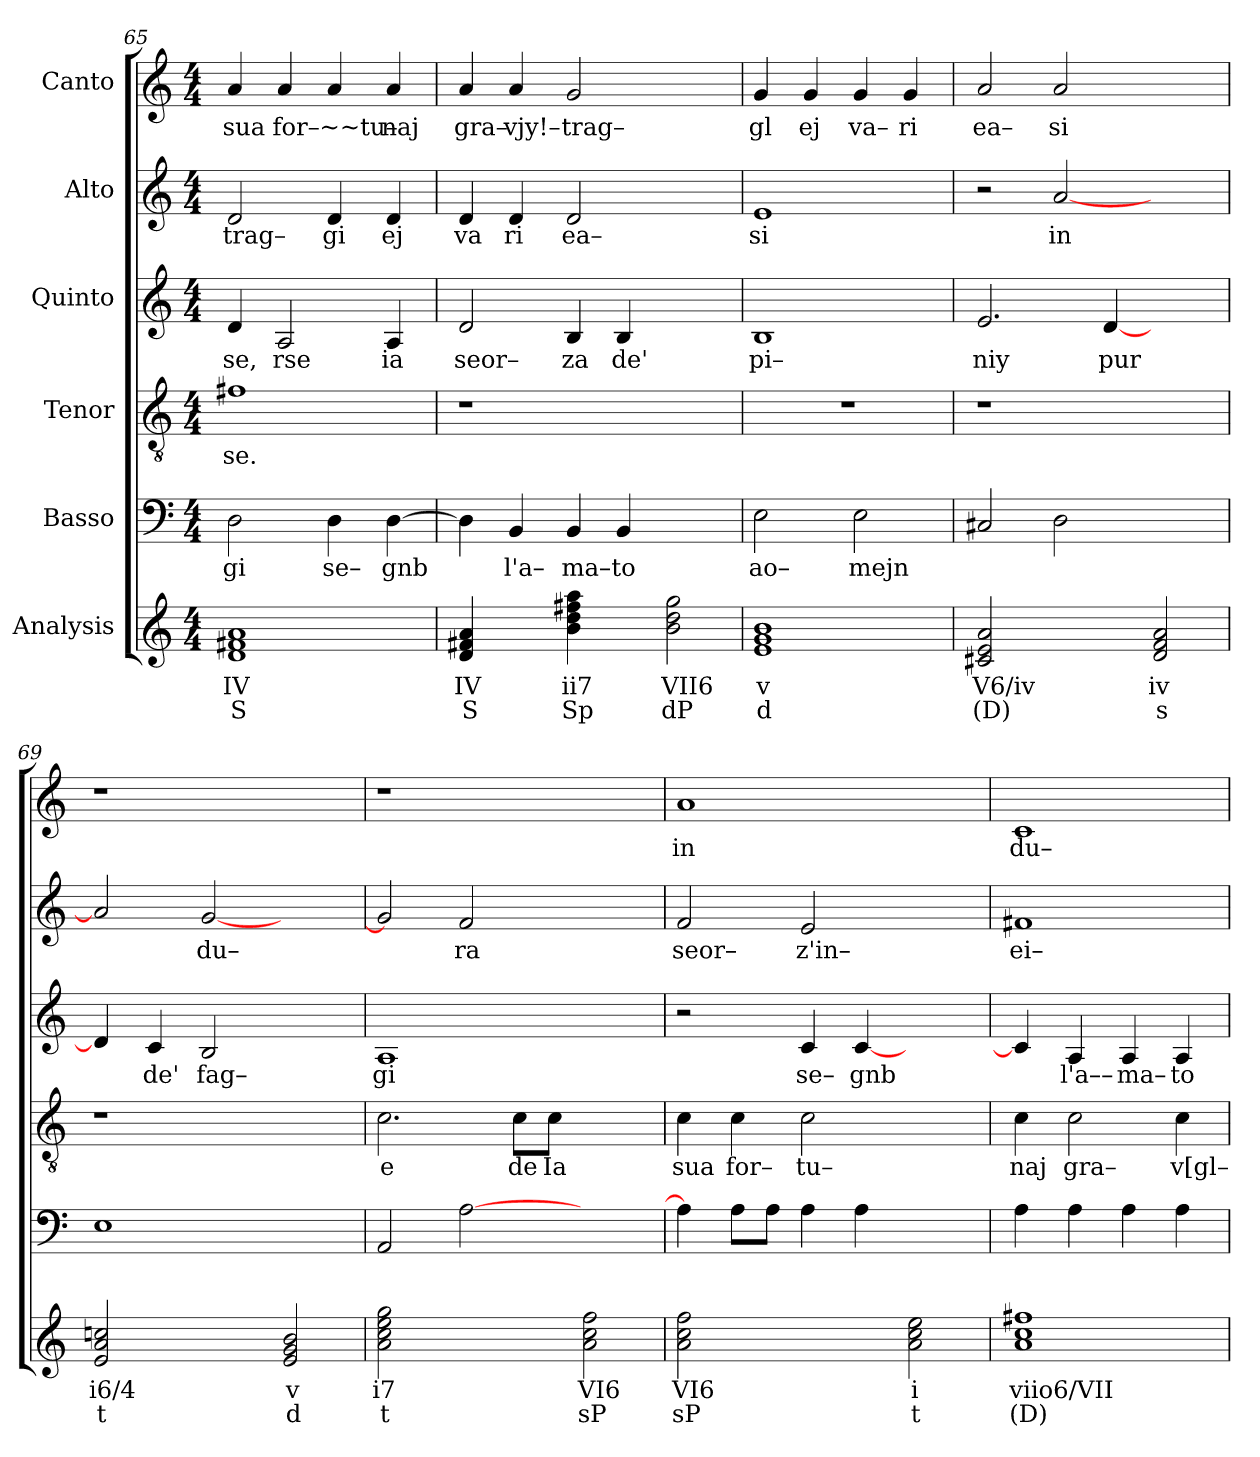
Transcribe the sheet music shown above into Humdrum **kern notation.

**kern	**text	**text	**kern	**text	**kern	**text	**kern	**text	**kern	**text	**kern	**text
*part6	*part6	*part6	*part5	*part5	*part4	*part4	*part3	*part3	*part2	*part2	*part1	*part1
*staff6	*staff6	*staff6	*staff5	*staff5	*staff4	*staff4	*staff3	*staff3	*staff2	*staff2	*staff1	*staff1
*I"Analysis	*	*	*I"Basso	*	*I"Tenor	*	*I"Quinto	*	*I"Alto	*	*I"Canto	*
*	*	*	*clefF4	*	*clefGv2	*	*clefG2	*	*clefG2	*	*clefG2	*
*k[]	*	*	*k[]	*	*k[]	*	*k[]	*	*k[]	*	*k[]	*
*M4/4	*	*	*M4/4	*	*M4/4	*	*M4/4	*	*M4/4	*	*M4/4	*
=65	=65	=65	=65	=65	=65	=65	=65	=65	=65	=65	=65	=65
!	!	!	!	!LO:LY:b	!	!	!	!	!	!	!	!
!	!	!	!	!	!	!LO:LY:b	!	!	!	!	!	!
!	!	!	!	!	!	!	!	!LO:LY:b	!	!	!	!
!	!	!	!	!	!	!	!	!	!	!LO:LY:b	!	!
!	!	!	!	!	!	!	!	!	!	!	!	!LO:LY:b
1d 1f#X 1a	IV	S	2D\	gi	1f#X	se.	4d/	se,	2d/	trag–	4a/	sua
!	!	!	!	!	!	!	!	!LO:LY:b	!	!	!	!
!	!	!	!	!	!	!	!	!	!	!	!	!LO:LY:b
.	.	.	.	.	.	.	2A/	rse	.	.	4a/	for–
!	!	!	!	!LO:LY:b	!	!	!	!	!	!	!	!
!	!	!	!	!	!	!	!	!	!	!LO:LY:b	!	!
!	!	!	!	!	!	!	!	!	!	!	!	!LO:LY:b
.	.	.	4D\	se–	.	.	.	.	4d/	gi	4a/	~~tu–
!	!	!	!	!LO:LY:b	!	!	!	!	!	!	!	!
!	!	!	!	!	!	!	!	!LO:LY:b	!	!	!	!
!	!	!	!	!	!	!	!	!	!	!LO:LY:b	!	!
!	!	!	!	!	!	!	!	!	!	!	!	!LO:LY:b
.	.	.	[4D\	gnb	.	.	4A/	ia	4d/	ej	4a/	naj
=66	=66	=66	=66	=66	=66	=66	=66	=66	=66	=66	=66	=66
!	!	!	!	!	!	!	!	!LO:LY:b	!	!	!	!
!	!	!	!	!	!	!	!	!	!	!LO:LY:b	!	!
!	!	!	!	!	!	!	!	!	!	!	!	!LO:LY:b
4d 4f#X 4a	IV	S	4D\]	.	1r	.	2d/	seor–	4d/	va	4a/	gra–
!	!	!	!	!LO:LY:b	!	!	!	!	!	!	!	!
!	!	!	!	!	!	!	!	!	!	!LO:LY:b	!	!
!	!	!	!	!	!	!	!	!	!	!	!	!LO:LY:b
4ryy	.	.	4BB/	l'a–	.	.	.	.	4d/	ri	4a/	vjy!–
!	!	!	!	!LO:LY:b	!	!	!	!	!	!	!	!
!	!	!	!	!	!	!	!	!LO:LY:b	!	!	!	!
!	!	!	!	!	!	!	!	!	!	!LO:LY:b	!	!
!	!	!	!	!	!	!	!	!	!	!	!	!LO:LY:b
4b 4dd 4ff#X 4aa	ii7	Sp	4BB/	ma–	.	.	4B/	za	2d/	ea–	2g/	trag–
!	!	!	!	!LO:LY:b	!	!	!	!	!	!	!	!
!	!	!	!	!	!	!	!	!LO:LY:b	!	!	!	!
4ryy	.	.	4BB/	to	.	.	4B/	de'	.	.	.	.
2b 2dd 2gg	VII6	dP	2ryy	.	2ryy	.	2ryy	.	2ryy	.	2ryy	.
=67	=67	=67	=67	=67	=67	=67	=67	=67	=67	=67	=67	=67
!	!	!	!	!LO:LY:b	!	!	!	!	!	!	!	!
!	!	!	!	!	!	!	!	!LO:LY:b	!	!	!	!
!	!	!	!	!	!	!	!	!	!	!LO:LY:b	!	!
!	!	!	!	!	!	!	!	!	!	!	!	!LO:LY:b
1e 1g 1b	v	d	2E\	ao–	1r	.	1B	pi–	1e	si	4g/	gl
!	!	!	!	!	!	!	!	!	!	!	!	!LO:LY:b
.	.	.	.	.	.	.	.	.	.	.	4g/	ej
!	!	!	!	!LO:LY:b	!	!	!	!	!	!	!	!
!	!	!	!	!	!	!	!	!	!	!	!	!LO:LY:b
.	.	.	2E\	mejn	.	.	.	.	.	.	4g/	va–
!	!	!	!	!	!	!	!	!	!	!	!	!LO:LY:b
.	.	.	.	.	.	.	.	.	.	.	4g/	ri
=68	=68	=68	=68	=68	=68	=68	=68	=68	=68	=68	=68	=68
!	!	!	!	!	!	!	!	!LO:LY:b	!	!	!	!
!	!	!	!	!	!	!	!	!	!	!	!	!LO:LY:b
2c#X 2e 2a	V6/iv	(D)	2C#X/	.	1r	.	2.e/	niy	2r	.	2a/	ea–
!	!	!	!	!	!	!	!	!	!	!LO:LY:b	!	!
!	!	!	!	!	!	!	!	!	!	!	!	!LO:LY:b
2ryy	.	.	2D\	.	.	.	.	.	[2a/	in	2a/	si
!	!	!	!	!	!	!	!	!LO:LY:b	!	!	!	!
.	.	.	.	.	.	.	[4d/	pur	.	.	.	.
2d 2f 2a	iv	s	2ryy	.	2ryy	.	2ryy	.	2ryy	.	2ryy	.
=69	=69	=69	=69	=69	=69	=69	=69	=69	=69	=69	=69	=69
2e 2a 2ccn	i6/4	t	1E	.	1r	.	4d/]	.	2a/]	.	1r	.
!	!	!	!	!	!	!	!	!LO:LY:b	!	!	!	!
.	.	.	.	.	.	.	4c/	de'	.	.	.	.
!	!	!	!	!	!	!	!	!LO:LY:b	!	!	!	!
!	!	!	!	!	!	!	!	!	!	!LO:LY:b	!	!
2ryy	.	.	.	.	.	.	2B/	fag–	[2g/	du–	.	.
2e 2g 2b	v	d	2ryy	.	2ryy	.	2ryy	.	2ryy	.	2ryy	.
=70	=70	=70	=70	=70	=70	=70	=70	=70	=70	=70	=70	=70
!	!	!	!	!	!	!LO:LY:b	!	!	!	!	!	!
!	!	!	!	!	!	!	!	!LO:LY:b	!	!	!	!
2a 2cc 2ee 2gg	i7	t	2AA/	.	2.c\	e	1A	gi	2g/]	.	1r	.
!	!	!	!	!	!	!	!	!	!	!LO:LY:b	!	!
2ryy	.	.	[2A\	.	.	.	.	.	2f/	ra	.	.
!	!	!	!	!	!	!LO:LY:b	!	!	!	!	!	!
.	.	.	.	.	8c\L	de	.	.	.	.	.	.
!	!	!	!	!	!	!LO:LY:b	!	!	!	!	!	!
.	.	.	.	.	8c\J	Ia	.	.	.	.	.	.
2a 2cc 2ff	VI6	sP	2ryy	.	2ryy	.	2ryy	.	2ryy	.	2ryy	.
=71	=71	=71	=71	=71	=71	=71	=71	=71	=71	=71	=71	=71
!	!	!	!	!	!	!LO:LY:b	!	!	!	!	!	!
!	!	!	!	!	!	!	!	!	!	!LO:LY:b	!	!
!	!	!	!	!	!	!	!	!	!	!	!	!LO:LY:b
2a 2cc 2ff	VI6	sP	4A\]	.	4c\	sua	2r	.	2f/	seor–	1a	in
!	!	!	!	!	!	!LO:LY:b	!	!	!	!	!	!
.	.	.	8A\L	.	4c\	for–	.	.	.	.	.	.
.	.	.	8A\J	.	.	.	.	.	.	.	.	.
!	!	!	!	!	!	!LO:LY:b	!	!	!	!	!	!
!	!	!	!	!	!	!	!	!LO:LY:b	!	!	!	!
!	!	!	!	!	!	!	!	!	!	!LO:LY:b	!	!
2ryy	.	.	4A\	.	2c\	tu–	4c/	se–	2e/	z'in–	.	.
!	!	!	!	!	!	!	!	!LO:LY:b	!	!	!	!
.	.	.	4A\	.	.	.	[4c/	gnb	.	.	.	.
2a 2cc 2ee	i	t	2ryy	.	2ryy	.	2ryy	.	2ryy	.	2ryy	.
=72	=72	=72	=72	=72	=72	=72	=72	=72	=72	=72	=72	=72
!	!	!	!	!	!	!LO:LY:b	!	!	!	!	!	!
!	!	!	!	!	!	!	!	!	!	!LO:LY:b	!	!
!	!	!	!	!	!	!	!	!	!	!	!	!LO:LY:b
1a 1cc 1ff#X	viio6/VII	(D)	4A\	.	4c\	naj	4c/]	.	1f#X	ei–	1c	du–
!	!	!	!	!	!	!LO:LY:b	!	!	!	!	!	!
!	!	!	!	!	!	!	!	!LO:LY:b	!	!	!	!
.	.	.	4A\	.	2c\	gra–	4A/	l'a––	.	.	.	.
!	!	!	!	!	!	!	!	!LO:LY:b	!	!	!	!
.	.	.	4A\	.	.	.	4A/	ma–	.	.	.	.
!	!	!	!	!	!	!LO:LY:b	!	!	!	!	!	!
!	!	!	!	!	!	!	!	!LO:LY:b	!	!	!	!
.	.	.	4A\	.	4c\	v[gl–	4A/	to	.	.	.	.
=	=	=	=	=	=	=	=	=	=	=	=	=
*-	*-	*-	*-	*-	*-	*-	*-	*-	*-	*-	*-	*-
